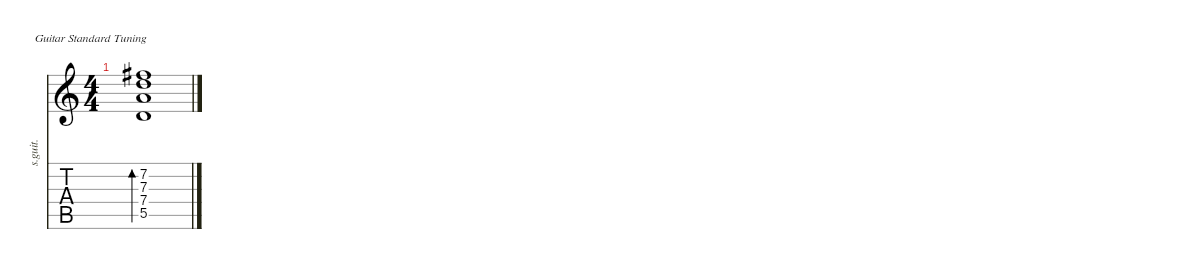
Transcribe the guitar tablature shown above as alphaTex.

\defaultSystemsLayout 4
\hideDynamics
\bracketExtendMode nobrackets
\track ("All in One " "s.guit.") {instrument acousticguitarsteel}
\staff {score tabs}
\tuning (E4 B3 G3 D3 A2 E2)
\ts (4 4)
\tempo (65 hide)
\clef g2
\ks c
(7.2{acc #} 7.3 7.4 5.5).1{bd 30 lyrics (0 "") lyrics (1 "") lyrics (2 "") lyrics (3 "") lyrics (4 "") dy mf}
